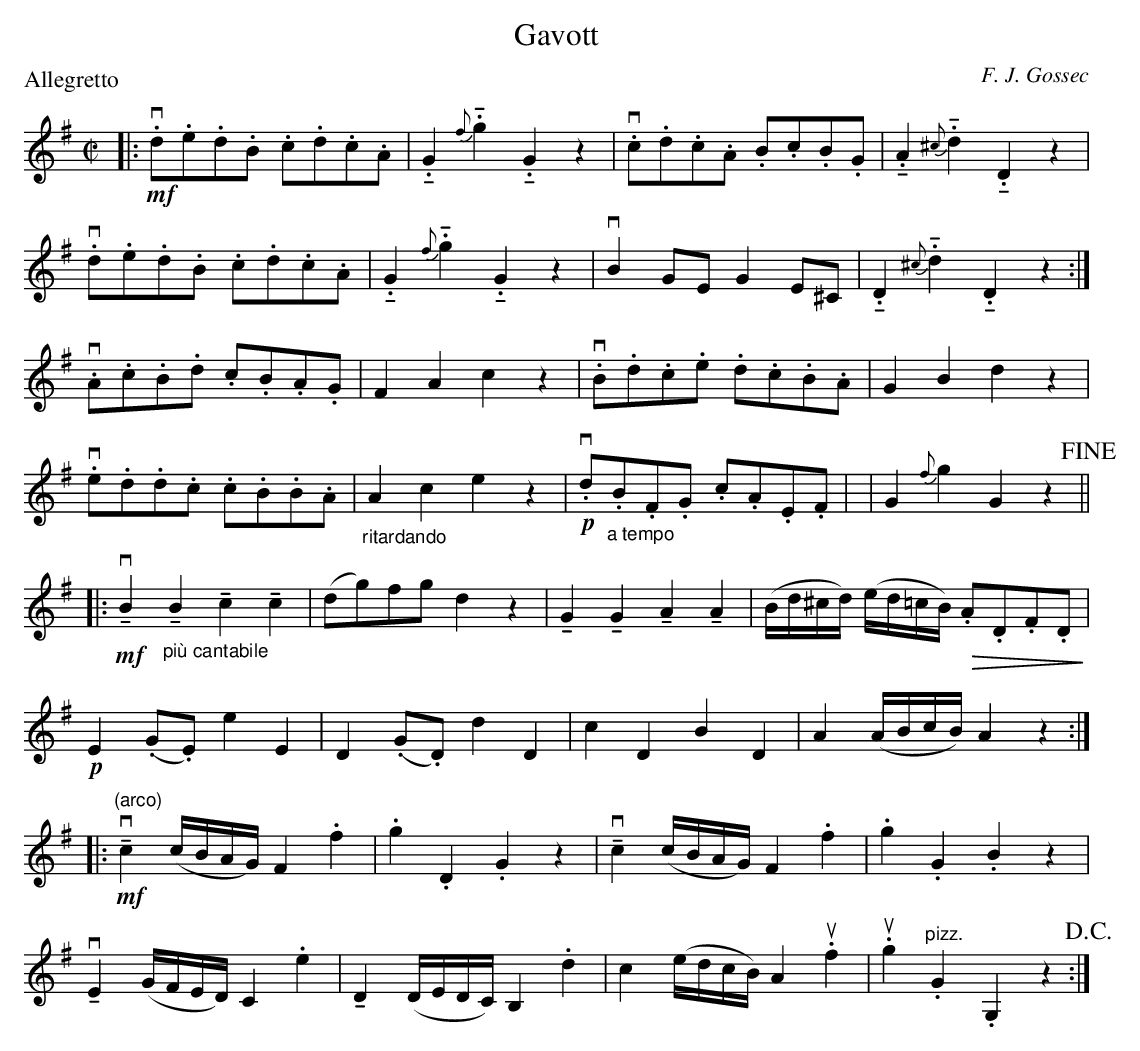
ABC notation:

X:1
T: Gavott
C: F. J. Gossec
P: Allegretto
M: C|
L: 1/8
K: G
|: +mf+ v.d.e.d.B .c.d.c.A | .!tenuto!G2{f}.!tenuto!g2.!tenuto!G2z2 | v.c.d.c.A .B.c.B.G | .!tenuto!A2{^c}.!tenuto!d2.!tenuto!D2z2 |
v.d.e.d.B .c.d.c.A | .!tenuto!G2{f}.!tenuto!g2.!tenuto!G2z2 | vB2GEG2E^C | .!tenuto!D2{^c}.!tenuto!d2.!tenuto!D2z2 :|
v.A.c.B.d .c.B.A.G | F2A2c2z2 | v.B.d.c.e .d.c.B.A | G2B2d2z2 |
v.e.d.d.c .c.B.B.A | "_ritardando" A2c2e2z2 | +p+ v.d"_a tempo".B.F.G .c.A.E.F | | G2{f}g2G2z2 !fine! ||
|: +mf+ v!tenuto!B2!tenuto!"_più cantabile" B2!tenuto!c2!tenuto!c2 | (dg)fgd2z2 | !tenuto!G2!tenuto!G2!tenuto!A2!tenuto!A2 | (B/d/^c/d/) (e/d/=c/B/) !diminuendo(!.A.D.F.D!diminuendo)! |
+p+ E2(.G.E)e2E2 | D2(.G.D)d2D2 | c2D2B2D2 | A2(A/B/c/B/)A2z2 :|
|: +mf+ v!tenuto!"(arco)"c2(c/B/A/G/)F2.f2 | .g2.D2.G2z2 | v!tenuto!c2(c/B/A/G/)F2.f2 | .g2.G2.B2z2 |
v!tenuto!E2(G/F/E/D/)C2.e2 | !tenuto!D2(D/E/D/C/)B,2.d2 | c2(e/d/c/B/)A2u.f2 | u.g2"pizz.".G2.G,2z2 !D.C.! :|
